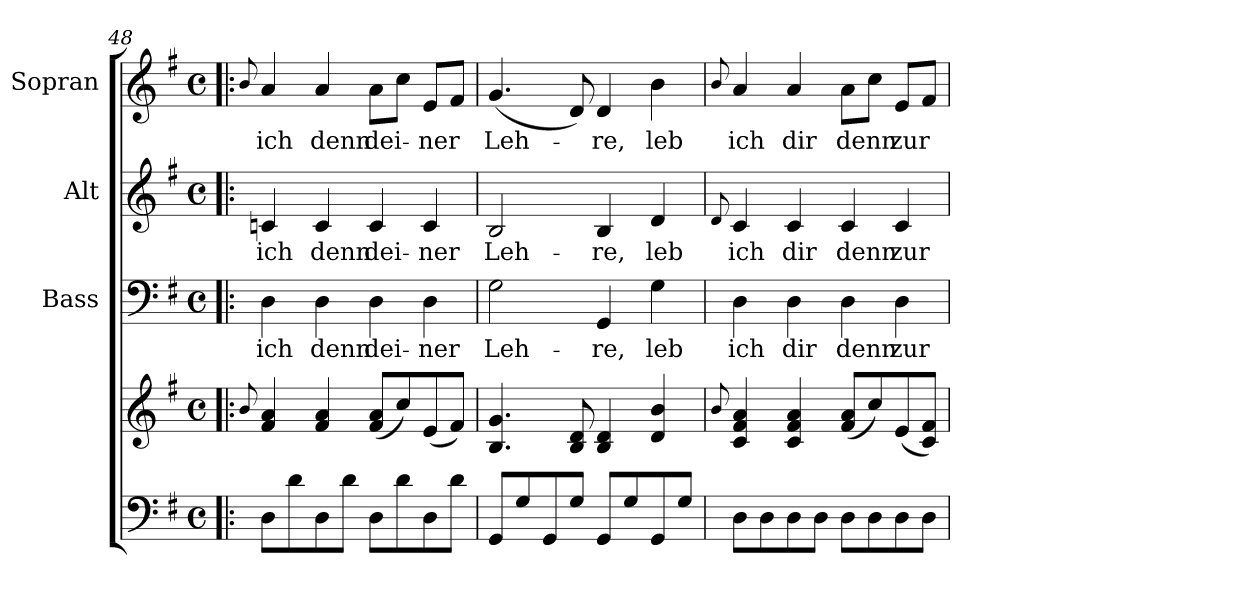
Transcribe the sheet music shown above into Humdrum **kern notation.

**kern	**kern	**kern	**text	**kern	**text	**kern	**text
*part4	*part4	*part3	*part3	*part2	*part2	*part1	*part1
*staff5	*staff4	*staff3	*staff3	*staff2	*staff2	*staff1	*staff1
*	*	*I"Bass	*	*I"Alt	*	*I"Sopran	*
*	*	*I'B.	*	*I'A.	*	*I'S.	*
*clefF4	*clefG2	*clefF4	*	*clefG2	*	*clefG2	*
*k[f#]	*k[f#]	*k[f#]	*	*k[f#]	*	*k[f#]	*
*G:	*G:	*G:	*	*G:	*	*G:	*
*M4/4	*M4/4	*M4/4	*	*M4/4	*	*M4/4	*
*met(c)	*met(c)	*met(c)	*	*met(c)	*	*met(c)	*
=48!|:	=48!|:	=48!|:	=48!|:	=48!|:	=48!|:	=48!|:	=48!|:
.	8qqb/	.	.	.	.	8qqb/	.
!	!	!	!LO:LY:b	!	!LO:LY:b	!	!LO:LY:b
8D\L	4f#/ 4a/	4D\	ich	4cn/	ich	4a/	ich
8d\	.	.	.	.	.	.	.
!	!	!	!LO:LY:b	!	!LO:LY:b	!	!LO:LY:b
8D\	4f#/ 4a/	4D\	denn	4c/	denn	4a/	denn
8d\J	.	.	.	.	.	.	.
!	!	!	!LO:LY:b	!	!LO:LY:b	!	!LO:LY:b
8D\L	(<8f#/ 8a/L	4D\	dei-	4c/	dei-	8a\L	dei-
8d\	8cc/)	.	.	.	.	8cc\J	.
!	!	!	!LO:LY:b	!	!LO:LY:b	!	!LO:LY:b
8D\	(<8e/	4D\	-ner	4c/	-ner	8e/L	-ner
8d\J	8f#/J)	.	.	.	.	8f#/J	.
=49	=49	=49	=49	=49	=49	=49	=49
!	!	!	!LO:LY:b	!	!LO:LY:b	!	!LO:LY:b
8GG/L	4.B/ 4.g/	2G\	Leh-	2B/	Leh-	(<4.g/	Leh-
8G/	.	.	.	.	.	.	.
8GG/	.	.	.	.	.	.	.
8G/J	8B/ 8d/	.	.	.	.	8d/)	.
!	!	!	!LO:LY:b	!	!LO:LY:b	!	!LO:LY:b
8GG/L	4B/ 4d/	4GG/	-re,	4B/	-re,	4d/	-re,
8G/	.	.	.	.	.	.	.
!	!	!	!LO:LY:b	!	!LO:LY:b	!	!LO:LY:b
8GG/	4d/ 4b/	4G\	leb	4d/	leb	4b\	leb
8G/J	.	.	.	.	.	.	.
=50	=50	=50	=50	=50	=50	=50	=50
.	8qqb/	.	.	8qqd/	.	8qqb/	.
!	!	!	!LO:LY:b	!	!LO:LY:b	!	!LO:LY:b
8D\L	4c/ 4f#/ 4a/	4D\	ich	4c/	ich	4a/	ich
8D\	.	.	.	.	.	.	.
!	!	!	!LO:LY:b	!	!LO:LY:b	!	!LO:LY:b
8D\	4c/ 4f#/ 4a/	4D\	dir	4c/	dir	4a/	dir
8D\J	.	.	.	.	.	.	.
!	!	!	!LO:LY:b	!	!LO:LY:b	!	!LO:LY:b
8D\L	(<8f#/ 8a/L	4D\	denn	4c/	denn	8a\L	denn
8D\	8cc/)	.	.	.	.	8cc\J	.
!	!	!	!LO:LY:b	!	!LO:LY:b	!	!LO:LY:b
8D\	(<8e/	4D\	zur	4c/	zur	8e/L	zur
8D\J	8c/ 8f#/J)	.	.	.	.	8f#/J	.
=	=	=	=	=	=	=	=
*-	*-	*-	*-	*-	*-	*-	*-
